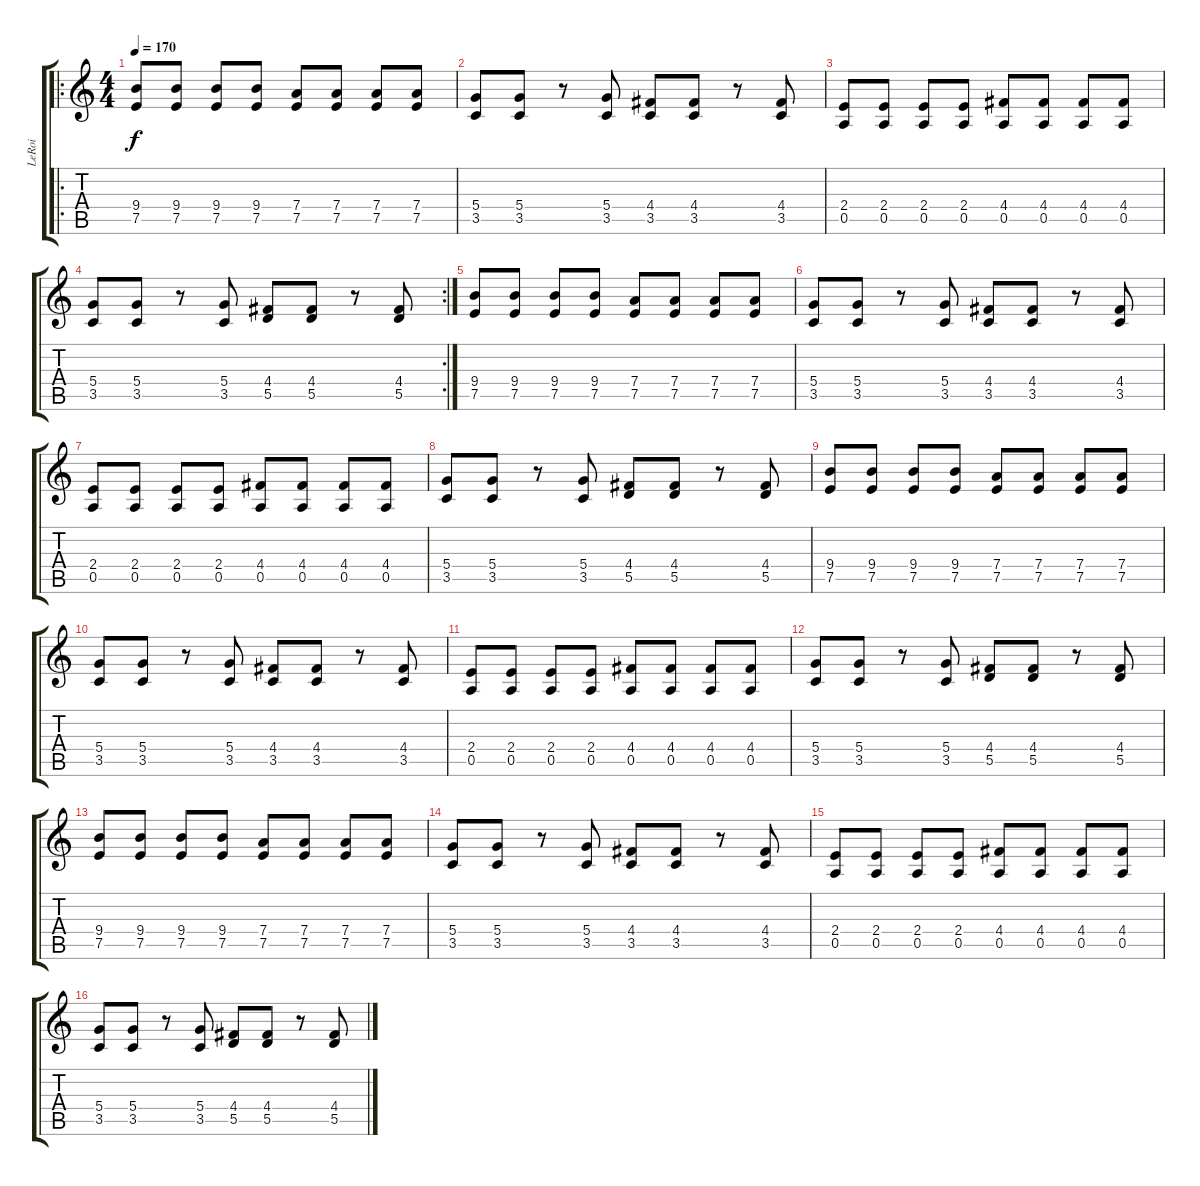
\track ("LeRoi" "LeRoi") {instrument distortionguitar}
\staff {score tabs}
\tuning (E4 B3 G3 D3 A2 D2) {hide}
\ro
\ts (4 4)
\tempo 170
\clef g2
\ks c
(9.4 7.5).8{dy f} (9.4 7.5).8 (9.4 7.5).8 (9.4 7.5).8 (7.4 7.5).8 (7.4 7.5).8 (7.4 7.5).8 (7.4 7.5).8 |
(5.4 3.5).8 (5.4 3.5).8 r.8 (5.4 3.5).8 (4.4 3.5).8 (4.4 3.5).8 r.8 (4.4 3.5).8 |
(2.4 0.5).8 (2.4 0.5).8 (2.4 0.5).8 (2.4 0.5).8 (4.4 0.5).8 (4.4 0.5).8 (4.4 0.5).8 (4.4 0.5).8 |
\rc 2
(5.4 3.5).8 (5.4 3.5).8 r.8 (5.4 3.5).8 (4.4 5.5).8 (4.4 5.5).8 r.8 (4.4 5.5).8 |
(9.4 7.5).8 (9.4 7.5).8 (9.4 7.5).8 (9.4 7.5).8 (7.4 7.5).8 (7.4 7.5).8 (7.4 7.5).8 (7.4 7.5).8 |
(5.4 3.5).8 (5.4 3.5).8 r.8 (5.4 3.5).8 (4.4 3.5).8 (4.4 3.5).8 r.8 (4.4 3.5).8 |
(2.4 0.5).8 (2.4 0.5).8 (2.4 0.5).8 (2.4 0.5).8 (4.4 0.5).8 (4.4 0.5).8 (4.4 0.5).8 (4.4 0.5).8 |
(5.4 3.5).8 (5.4 3.5).8 r.8 (5.4 3.5).8 (4.4 5.5).8 (4.4 5.5).8 r.8 (4.4 5.5).8 |
(9.4 7.5).8 (9.4 7.5).8 (9.4 7.5).8 (9.4 7.5).8 (7.4 7.5).8 (7.4 7.5).8 (7.4 7.5).8 (7.4 7.5).8 |
(5.4 3.5).8 (5.4 3.5).8 r.8 (5.4 3.5).8 (4.4 3.5).8 (4.4 3.5).8 r.8 (4.4 3.5).8 |
(2.4 0.5).8 (2.4 0.5).8 (2.4 0.5).8 (2.4 0.5).8 (4.4 0.5).8 (4.4 0.5).8 (4.4 0.5).8 (4.4 0.5).8 |
(5.4 3.5).8 (5.4 3.5).8 r.8 (5.4 3.5).8 (4.4 5.5).8 (4.4 5.5).8 r.8 (4.4 5.5).8 |
(9.4 7.5).8 (9.4 7.5).8 (9.4 7.5).8 (9.4 7.5).8 (7.4 7.5).8 (7.4 7.5).8 (7.4 7.5).8 (7.4 7.5).8 |
(5.4 3.5).8 (5.4 3.5).8 r.8 (5.4 3.5).8 (4.4 3.5).8 (4.4 3.5).8 r.8 (4.4 3.5).8 |
(2.4 0.5).8 (2.4 0.5).8 (2.4 0.5).8 (2.4 0.5).8 (4.4 0.5).8 (4.4 0.5).8 (4.4 0.5).8 (4.4 0.5).8 |
(5.4 3.5).8 (5.4 3.5).8 r.8 (5.4 3.5).8 (4.4 5.5).8 (4.4 5.5).8 r.8 (4.4 5.5).8
